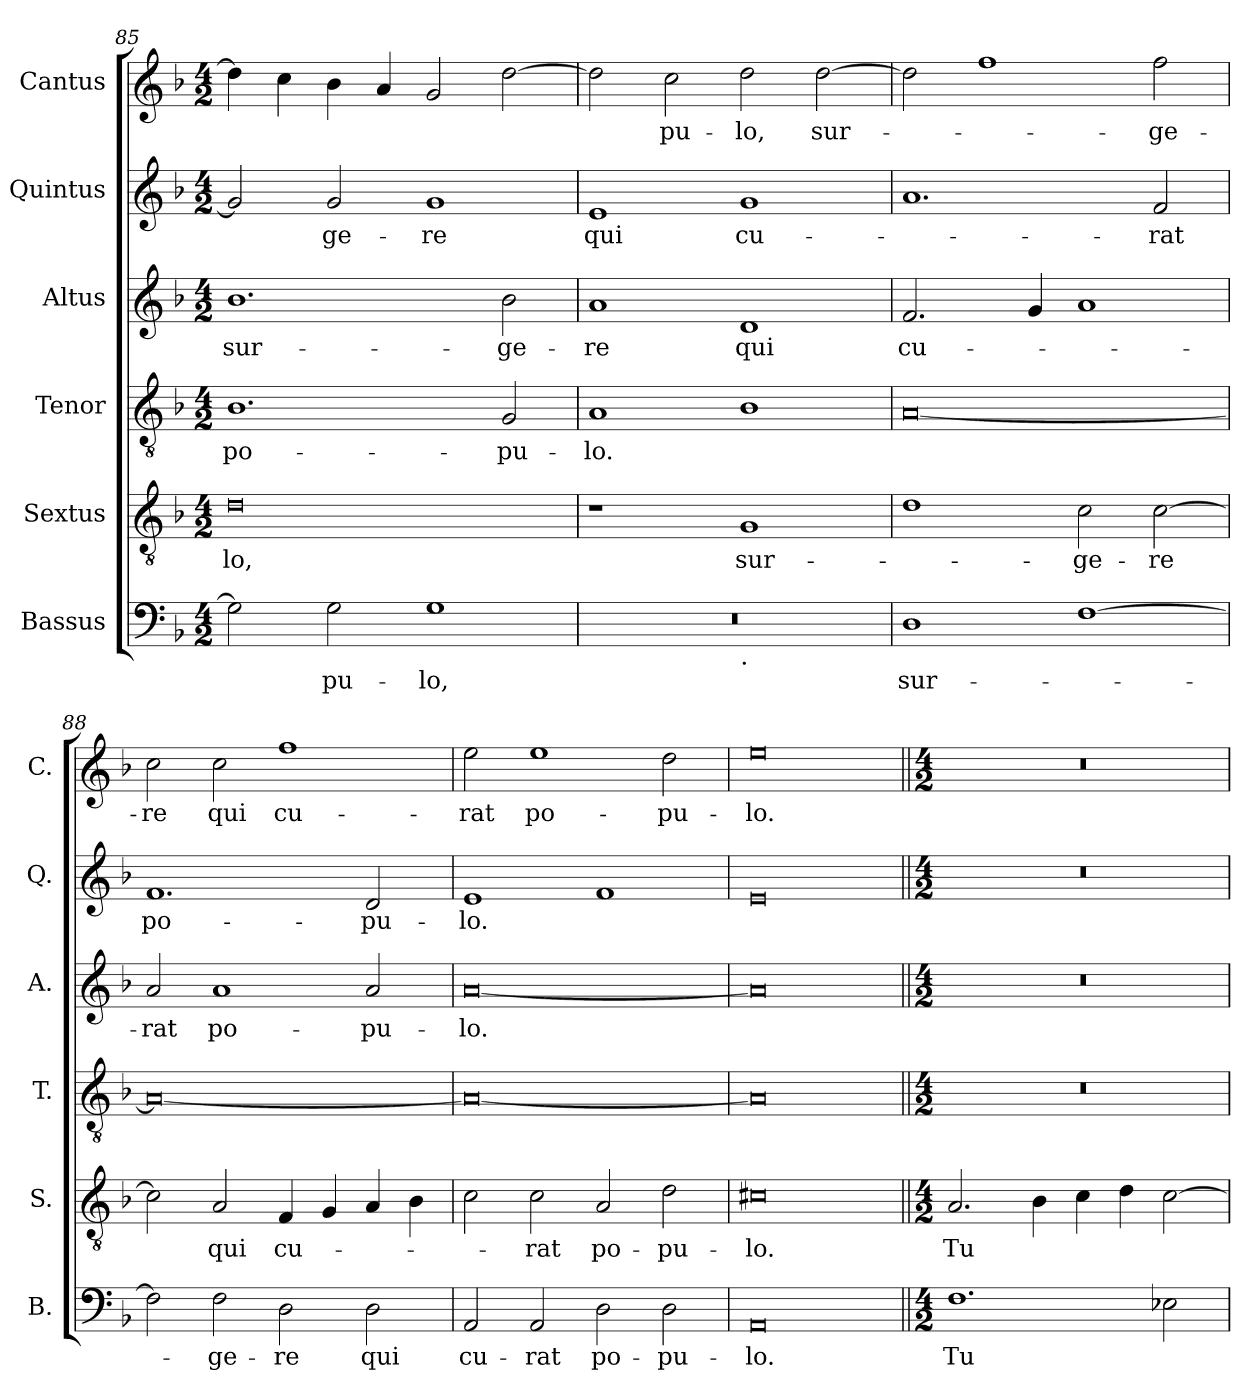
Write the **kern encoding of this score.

**kern	**text	**kern	**text	**kern	**text	**kern	**text	**kern	**text	**kern	**text
*part6	*part6	*part5	*part5	*part4	*part4	*part3	*part3	*part2	*part2	*part1	*part1
*staff6	*staff6	*staff5	*staff5	*staff4	*staff4	*staff3	*staff3	*staff2	*staff2	*staff1	*staff1
*I"Bassus	*	*I"Sextus	*	*I"Tenor	*	*I"Altus	*	*I"Quintus	*	*I"Cantus	*
*I'B.	*	*I'S.	*	*I'T.	*	*I'A.	*	*I'Q.	*	*I'C.	*
*clefF4	*	*clefGv2	*	*clefGv2	*	*clefG2	*	*clefG2	*	*clefG2	*
*k[b-]	*	*k[b-]	*	*k[b-]	*	*k[b-]	*	*k[b-]	*	*k[b-]	*
*M4/2	*	*M4/2	*	*M4/2	*	*M4/2	*	*M4/2	*	*M4/2	*
=85	=85	=85	=85	=85	=85	=85	=85	=85	=85	=85	=85
2G\]	.	0d	-lo,	1.B-	po-	1.b-	sur-	2g/]	.	4dd\]	.
.	.	.	.	.	.	.	.	.	.	4cc\	.
2G\	-pu-	.	.	.	.	.	.	2g/	-ge-	4b-\	.
.	.	.	.	.	.	.	.	.	.	4a/	.
1G	-lo,	.	.	.	.	.	.	1g	-re	2g/	.
.	.	.	.	2G/	-pu-	2b-\	-ge-	.	.	[2dd\	.
=86	=86	=86	=86	=86	=86	=86	=86	=86	=86	=86	=86
*^	*	*	*	*	*	*	*	*	*	*	*
0r	1ryy	.	1r	.	1A	-lo.	1a	-re	1e	qui	2dd\]	.
.	.	.	.	.	.	.	.	.	.	.	2cc\	-pu-
!	!LO:TX:b:t=.	!	!	!	!	!	!	!	!	!	!	!
.	1ryy	.	1G	sur-	1B-	.	1d	qui	1g	cu-	2dd\	-lo,
.	.	.	.	.	.	.	.	.	.	.	[2dd\	sur-
*v	*v	*	*	*	*	*	*	*	*	*	*	*
=87	=87	=87	=87	=87	=87	=87	=87	=87	=87	=87	=87
1D	sur-	1d	.	[0A	.	2.f/	cu-	1.a	.	2dd\]	.
.	.	.	.	.	.	.	.	.	.	1ff	.
.	.	.	.	.	.	4g/	.	.	.	.	.
[1F	.	2c\	-ge-	.	.	1a	.	.	.	.	.
.	.	[2c\	-re	.	.	.	.	2f/	-rat	2ff\	-ge-
!!LO:PB:g=z
=88	=88	=88	=88	=88	=88	=88	=88	=88	=88	=88	=88
2F\]	.	2c\]	.	0A_	.	2a/	-rat	1.f	po-	2cc\	-re
2F\	-ge-	2A/	qui	.	.	1a	po-	.	.	2cc\	qui
2D\	-re	4F/	cu-	.	.	.	.	.	.	1ff	cu-
.	.	4G/	.	.	.	.	.	.	.	.	.
2D\	qui	4A/	.	.	.	2a/	-pu-	2d/	-pu-	.	.
.	.	4B-\	.	.	.	.	.	.	.	.	.
=89	=89	=89	=89	=89	=89	=89	=89	=89	=89	=89	=89
2AA/	cu-	2c\	.	0A_	.	[0a	-lo.	1e	-lo.	2ee\	-rat
2AA/	-rat	2c\	-rat	.	.	.	.	.	.	1ee	po-
2D\	po-	2A/	po-	.	.	.	.	1f	.	.	.
2D\	-pu-	2d\	-pu-	.	.	.	.	.	.	2dd\	-pu-
=90	=90	=90	=90	=90	=90	=90	=90	=90	=90	=90	=90
0AA	-lo.	0c#X	-lo.	0A]	.	0a]	.	0e	.	0ee	-lo.
=91||	=91||	=91||	=91||	=91||	=91||	=91||	=91||	=91||	=91||	=91||	=91||
*M4/2	*	*M4/2	*	*M4/2	*	*M4/2	*	*M4/2	*	*M4/2	*
1.F	Tu	2.A/	Tu	0r	.	0r	.	0r	.	0r	.
.	.	4B-\	.	.	.	.	.	.	.	.	.
.	.	4c\	.	.	.	.	.	.	.	.	.
.	.	4d\	.	.	.	.	.	.	.	.	.
2E-X\	.	[2c\	.	.	.	.	.	.	.	.	.
=	=	=	=	=	=	=	=	=	=	=	=
*-	*-	*-	*-	*-	*-	*-	*-	*-	*-	*-	*-
